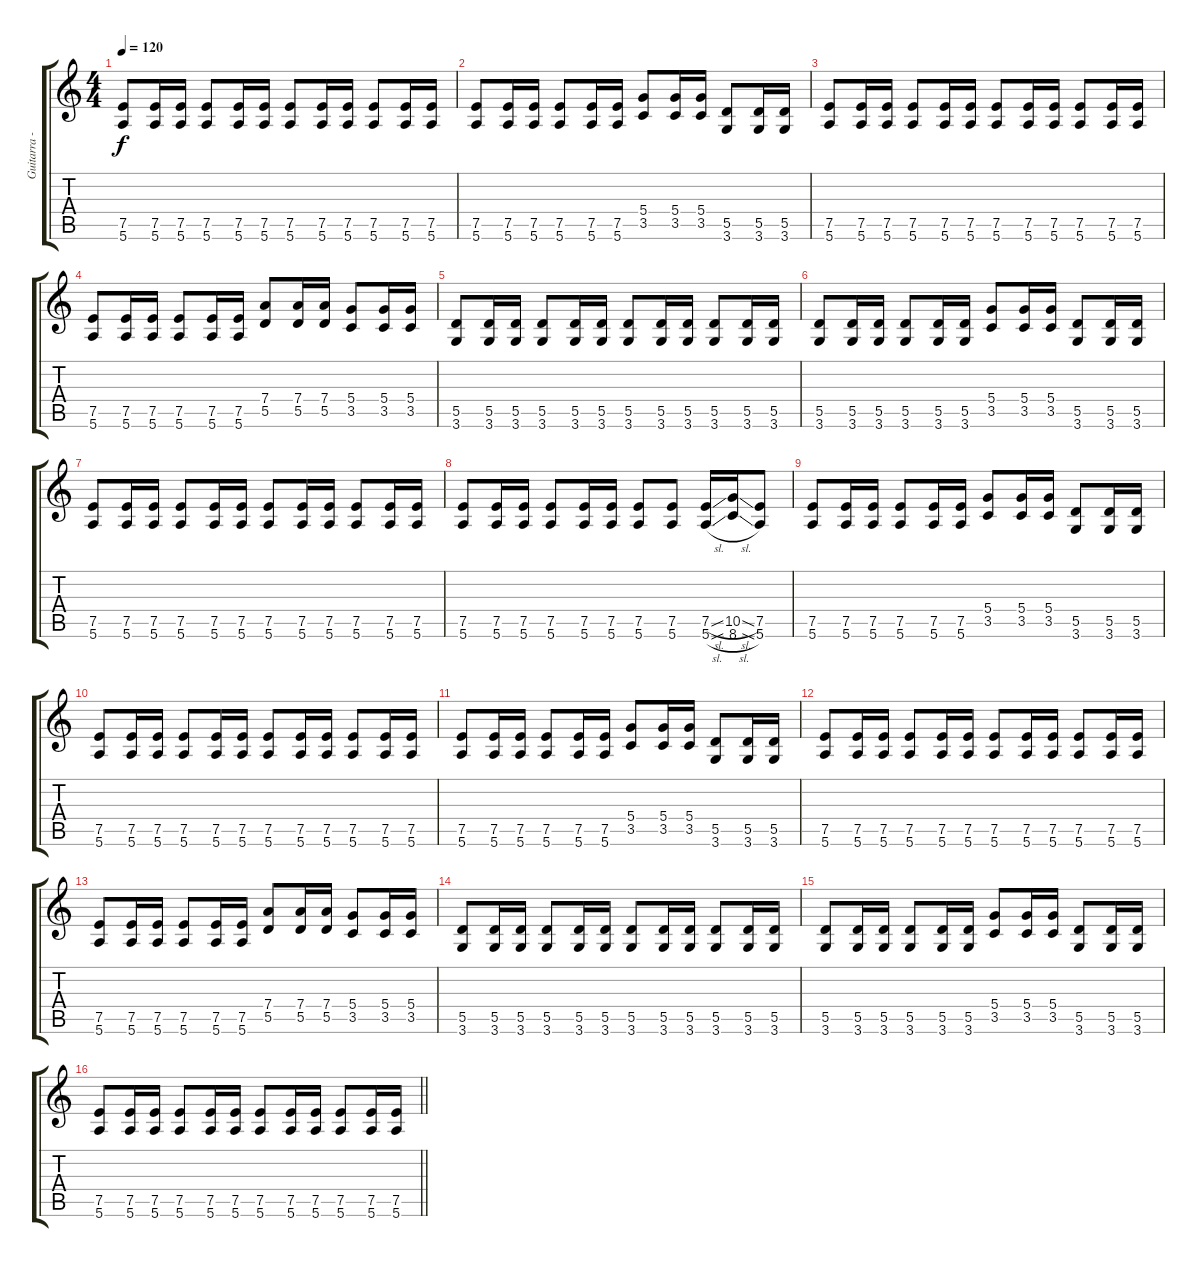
\track ("Guitarra - Fabian" "Guitarra -") {instrument distortionguitar}
\staff {score tabs}
\tuning (E4 B3 G3 D3 A2 E2) {hide}
\ts (4 4)
\tempo 120
\clef g2
\ks c
(7.5 5.6).8{dy f} (7.5 5.6).16 (7.5 5.6).16 (7.5 5.6).8 (7.5 5.6).16 (7.5 5.6).16 (7.5 5.6).8 (7.5 5.6).16 (7.5 5.6).16 (7.5 5.6).8 (7.5 5.6).16 (7.5 5.6).16 |
(7.5 5.6).8 (7.5 5.6).16 (7.5 5.6).16 (7.5 5.6).8 (7.5 5.6).16 (7.5 5.6).16 (5.4 3.5).8 (5.4 3.5).16 (5.4 3.5).16 (5.5 3.6).8 (5.5 3.6).16 (5.5 3.6).16 |
(7.5 5.6).8 (7.5 5.6).16 (7.5 5.6).16 (7.5 5.6).8 (7.5 5.6).16 (7.5 5.6).16 (7.5 5.6).8 (7.5 5.6).16 (7.5 5.6).16 (7.5 5.6).8 (7.5 5.6).16 (7.5 5.6).16 |
(7.5 5.6).8 (7.5 5.6).16 (7.5 5.6).16 (7.5 5.6).8 (7.5 5.6).16 (7.5 5.6).16 (7.4 5.5).8 (7.4 5.5).16 (7.4 5.5).16 (5.4 3.5).8 (5.4 3.5).16 (5.4 3.5).16 |
(5.5 3.6).8 (5.5 3.6).16 (5.5 3.6).16 (5.5 3.6).8 (5.5 3.6).16 (5.5 3.6).16 (5.5 3.6).8 (5.5 3.6).16 (5.5 3.6).16 (5.5 3.6).8 (5.5 3.6).16 (5.5 3.6).16 |
(5.5 3.6).8 (5.5 3.6).16 (5.5 3.6).16 (5.5 3.6).8 (5.5 3.6).16 (5.5 3.6).16 (5.4 3.5).8 (5.4 3.5).16 (5.4 3.5).16 (5.5 3.6).8 (5.5 3.6).16 (5.5 3.6).16 |
(7.5 5.6).8 (7.5 5.6).16 (7.5 5.6).16 (7.5 5.6).8 (7.5 5.6).16 (7.5 5.6).16 (7.5 5.6).8 (7.5 5.6).16 (7.5 5.6).16 (7.5 5.6).8 (7.5 5.6).16 (7.5 5.6).16 |
(7.5 5.6).8 (7.5 5.6).16 (7.5 5.6).16 (7.5 5.6).8 (7.5 5.6).16 (7.5 5.6).16 (7.5 5.6).8 (7.5 5.6).8 (7.5{sl} 5.6{sl}).16 (10.5{sl} 8.6{sl}).16 (7.5 5.6).8 |
(7.5 5.6).8 (7.5 5.6).16 (7.5 5.6).16 (7.5 5.6).8 (7.5 5.6).16 (7.5 5.6).16 (5.4 3.5).8 (5.4 3.5).16 (5.4 3.5).16 (5.5 3.6).8 (5.5 3.6).16 (5.5 3.6).16 |
(7.5 5.6).8 (7.5 5.6).16 (7.5 5.6).16 (7.5 5.6).8 (7.5 5.6).16 (7.5 5.6).16 (7.5 5.6).8 (7.5 5.6).16 (7.5 5.6).16 (7.5 5.6).8 (7.5 5.6).16 (7.5 5.6).16 |
(7.5 5.6).8 (7.5 5.6).16 (7.5 5.6).16 (7.5 5.6).8 (7.5 5.6).16 (7.5 5.6).16 (5.4 3.5).8 (5.4 3.5).16 (5.4 3.5).16 (5.5 3.6).8 (5.5 3.6).16 (5.5 3.6).16 |
(7.5 5.6).8 (7.5 5.6).16 (7.5 5.6).16 (7.5 5.6).8 (7.5 5.6).16 (7.5 5.6).16 (7.5 5.6).8 (7.5 5.6).16 (7.5 5.6).16 (7.5 5.6).8 (7.5 5.6).16 (7.5 5.6).16 |
(7.5 5.6).8 (7.5 5.6).16 (7.5 5.6).16 (7.5 5.6).8 (7.5 5.6).16 (7.5 5.6).16 (7.4 5.5).8 (7.4 5.5).16 (7.4 5.5).16 (5.4 3.5).8 (5.4 3.5).16 (5.4 3.5).16 |
(5.5 3.6).8 (5.5 3.6).16 (5.5 3.6).16 (5.5 3.6).8 (5.5 3.6).16 (5.5 3.6).16 (5.5 3.6).8 (5.5 3.6).16 (5.5 3.6).16 (5.5 3.6).8 (5.5 3.6).16 (5.5 3.6).16 |
(5.5 3.6).8 (5.5 3.6).16 (5.5 3.6).16 (5.5 3.6).8 (5.5 3.6).16 (5.5 3.6).16 (5.4 3.5).8 (5.4 3.5).16 (5.4 3.5).16 (5.5 3.6).8 (5.5 3.6).16 (5.5 3.6).16 |
\barLineRight lightlight
(7.5 5.6).8 (7.5 5.6).16 (7.5 5.6).16 (7.5 5.6).8 (7.5 5.6).16 (7.5 5.6).16 (7.5 5.6).8 (7.5 5.6).16 (7.5 5.6).16 (7.5 5.6).8 (7.5 5.6).16 (7.5 5.6).16
